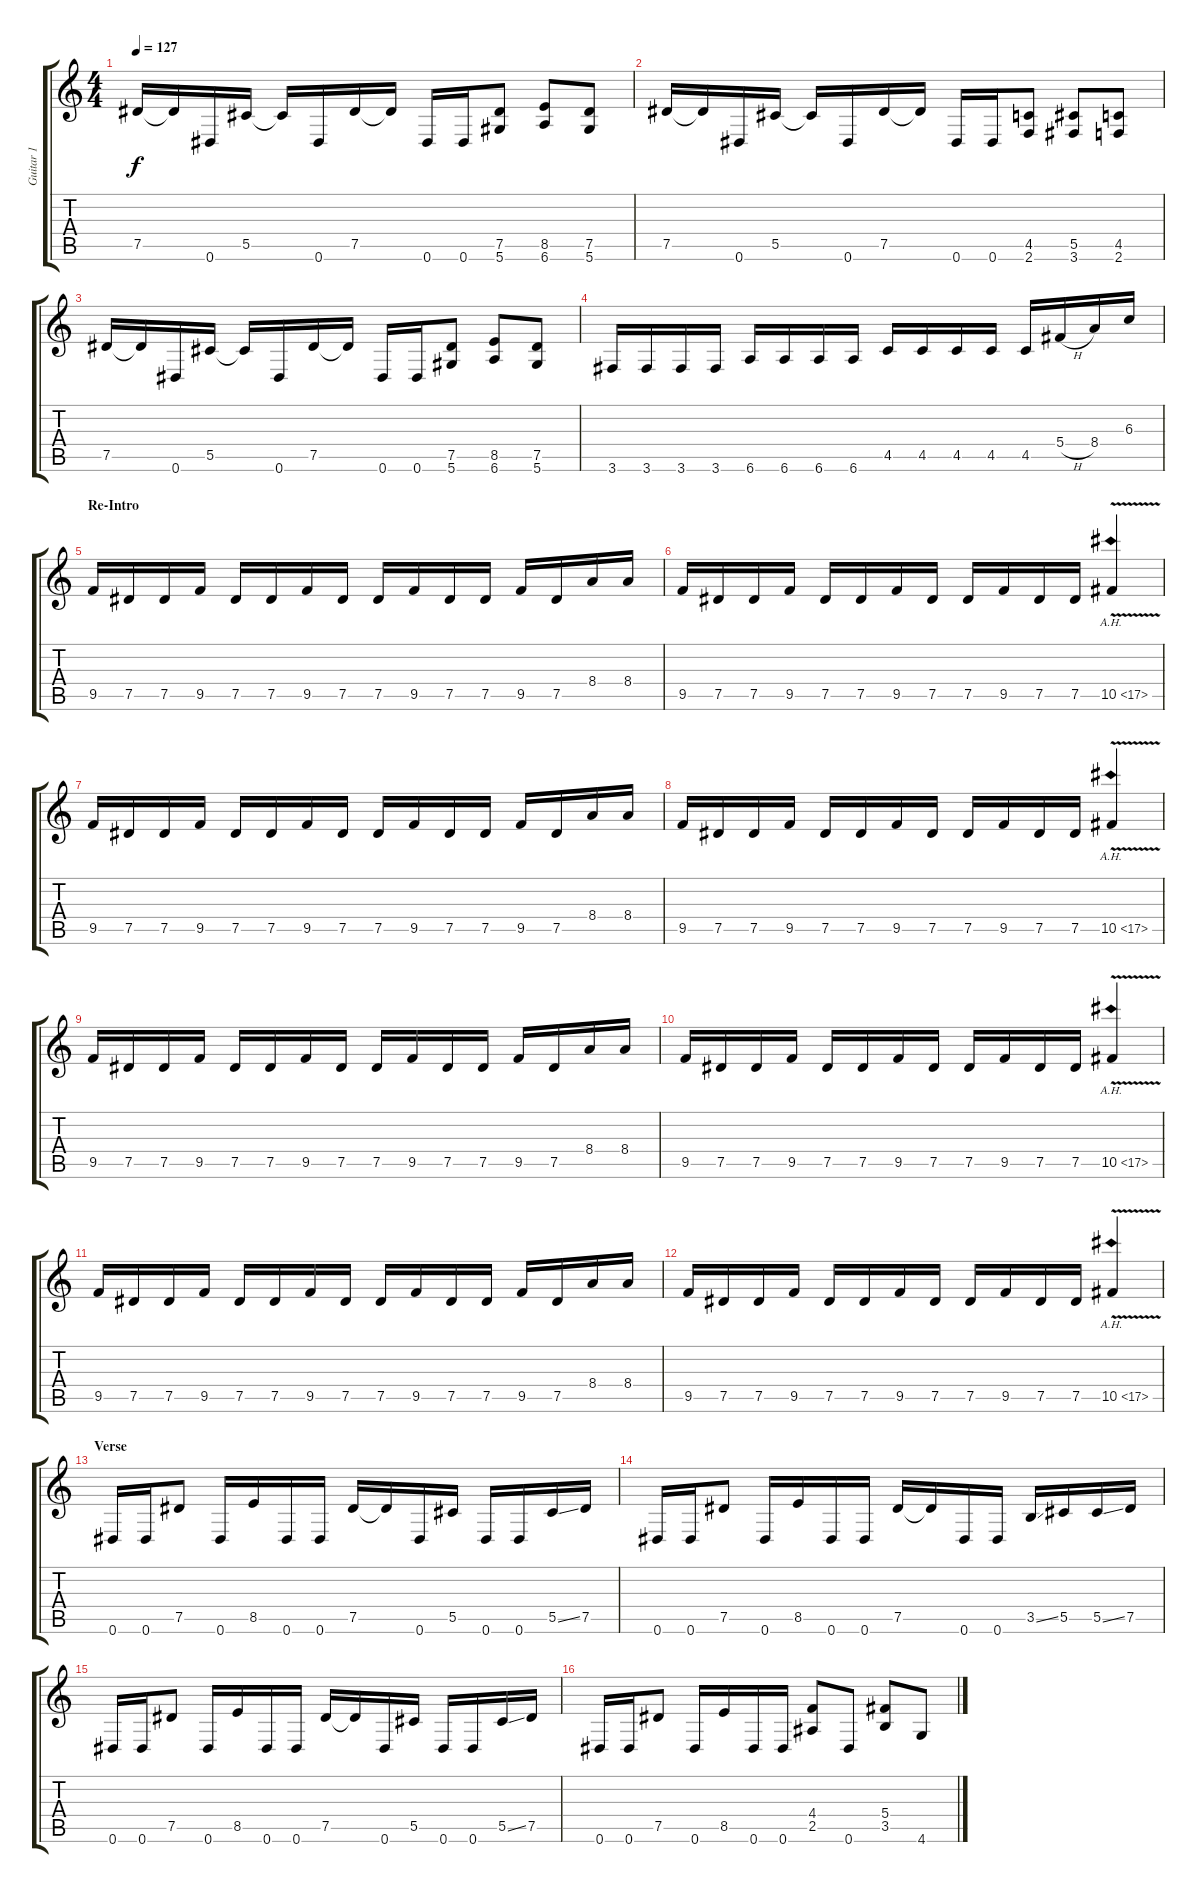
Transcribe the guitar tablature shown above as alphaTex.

\track ("Guitar 1" "Guitar 1") {instrument distortionguitar}
\staff {score tabs}
\tuning (Eb4 Bb3 Gb3 Db3 Ab2 Eb2) {hide}
\ts (4 4)
\tempo 127
\clef g2
\ks c
7.5.16{dy f} 7.5{t}.16 0.6.16 5.5.16 5.5{t}.16 0.6.16 7.5.16 7.5{t}.16 0.6.16 0.6.16 (7.5 5.6).8 (8.5 6.6).8 (7.5 5.6).8 |
7.5.16 7.5{t}.16 0.6.16 5.5.16 5.5{t}.16 0.6.16 7.5.16 7.5{t}.16 0.6.16 0.6.16 (4.5 2.6).8 (5.5 3.6).8 (4.5 2.6).8 |
7.5.16 7.5{t}.16 0.6.16 5.5.16 5.5{t}.16 0.6.16 7.5.16 7.5{t}.16 0.6.16 0.6.16 (7.5 5.6).8 (8.5 6.6).8 (7.5 5.6).8 |
3.6.16 3.6.16 3.6.16 3.6.16 6.6.16 6.6.16 6.6.16 6.6.16 4.5.16 4.5.16 4.5.16 4.5.16 4.5.16 5.4{h}.16 8.4.16 6.3.16 |
\section ("" "Re-Intro")
9.5.16 7.5.16 7.5.16 9.5.16 7.5.16 7.5.16 9.5.16 7.5.16 7.5.16 9.5.16 7.5.16 7.5.16 9.5.16 7.5.16 8.4.16 8.4.16 |
9.5.16 7.5.16 7.5.16 9.5.16 7.5.16 7.5.16 9.5.16 7.5.16 7.5.16 9.5.16 7.5.16 7.5.16 10.5{ah 7 v}.4 |
9.5.16 7.5.16 7.5.16 9.5.16 7.5.16 7.5.16 9.5.16 7.5.16 7.5.16 9.5.16 7.5.16 7.5.16 9.5.16 7.5.16 8.4.16 8.4.16 |
9.5.16 7.5.16 7.5.16 9.5.16 7.5.16 7.5.16 9.5.16 7.5.16 7.5.16 9.5.16 7.5.16 7.5.16 10.5{ah 7 v}.4 |
9.5.16 7.5.16 7.5.16 9.5.16 7.5.16 7.5.16 9.5.16 7.5.16 7.5.16 9.5.16 7.5.16 7.5.16 9.5.16 7.5.16 8.4.16 8.4.16 |
9.5.16 7.5.16 7.5.16 9.5.16 7.5.16 7.5.16 9.5.16 7.5.16 7.5.16 9.5.16 7.5.16 7.5.16 10.5{ah 7 v}.4 |
9.5.16 7.5.16 7.5.16 9.5.16 7.5.16 7.5.16 9.5.16 7.5.16 7.5.16 9.5.16 7.5.16 7.5.16 9.5.16 7.5.16 8.4.16 8.4.16 |
9.5.16 7.5.16 7.5.16 9.5.16 7.5.16 7.5.16 9.5.16 7.5.16 7.5.16 9.5.16 7.5.16 7.5.16 10.5{ah 7 v}.4 |
\section ("" "Verse")
0.6.16 0.6.16 7.5.8 0.6.16 8.5.16 0.6.16 0.6.16 7.5.16 7.5{t}.16 0.6.16 5.5.16 0.6.16 0.6.16 5.5{ss}.16 7.5.16 |
0.6.16 0.6.16 7.5.8 0.6.16 8.5.16 0.6.16 0.6.16 7.5.16 7.5{t}.16 0.6.16 0.6.16 3.5{ss}.16 5.5.16 5.5{ss}.16 7.5.16 |
0.6.16 0.6.16 7.5.8 0.6.16 8.5.16 0.6.16 0.6.16 7.5.16 7.5{t}.16 0.6.16 5.5.16 0.6.16 0.6.16 5.5{ss}.16 7.5.16 |
0.6.16 0.6.16 7.5.8 0.6.16 8.5.16 0.6.16 0.6.16 (4.4 2.5).8 0.6.8 (5.4 3.5).8 4.6.8
